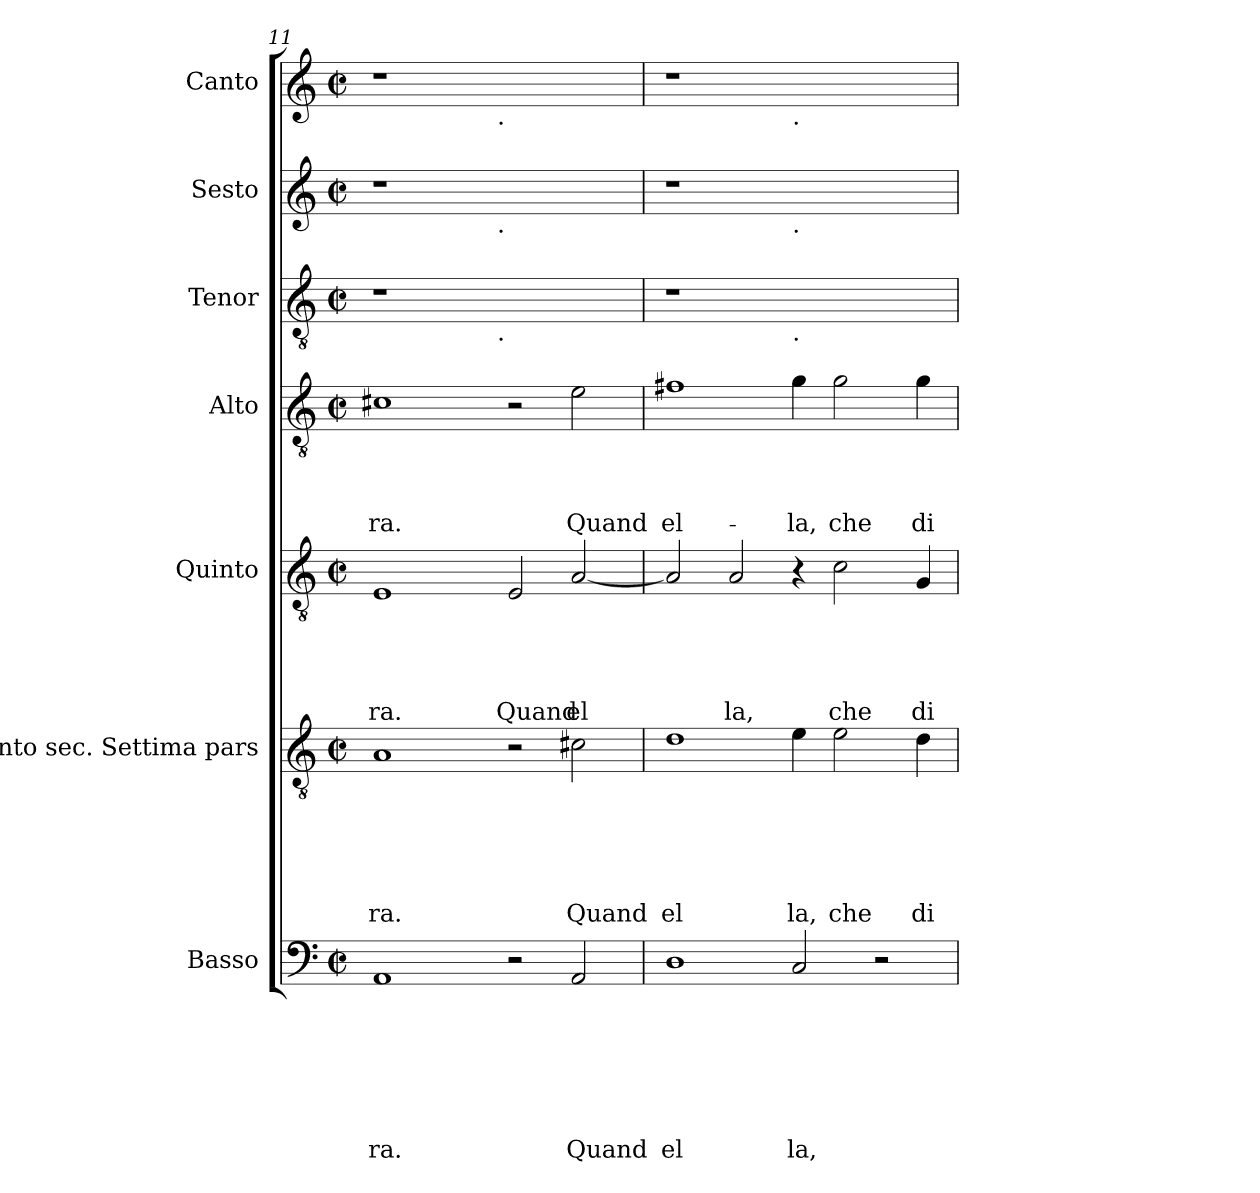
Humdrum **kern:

**kern	**text	**text	**text	**text	**text	**text	**text	**kern	**text	**text	**text	**text	**text	**text	**kern	**text	**text	**text	**text	**text	**kern	**text	**text	**text	**text	**kern	**kern	**kern
*part7	*part7	*part7	*part7	*part7	*part7	*part7	*part7	*part6	*part6	*part6	*part6	*part6	*part6	*part6	*part5	*part5	*part5	*part5	*part5	*part5	*part4	*part4	*part4	*part4	*part4	*part3	*part2	*part1
*staff7	*staff7	*staff7	*staff7	*staff7	*staff7	*staff7	*staff7	*staff6	*staff6	*staff6	*staff6	*staff6	*staff6	*staff6	*staff5	*staff5	*staff5	*staff5	*staff5	*staff5	*staff4	*staff4	*staff4	*staff4	*staff4	*staff3	*staff2	*staff1
*I"Basso	*	*	*	*	*	*	*	*I"Canto sec. Settima pars	*	*	*	*	*	*	*I"Quinto	*	*	*	*	*	*I"Alto	*	*	*	*	*I"Tenor	*I"Sesto	*I"Canto
*	*	*	*	*	*	*	*	*	*	*	*	*	*	*	*I'Quinto	*	*	*	*	*	*I'Alto	*	*	*	*	*I'Tenor	*I'Sesto	*I'Canto
*clefF4	*	*	*	*	*	*	*	*clefGv2	*	*	*	*	*	*	*clefGv2	*	*	*	*	*	*clefGv2	*	*	*	*	*clefGv2	*clefG2	*clefG2
*k[]	*	*	*	*	*	*	*	*k[]	*	*	*	*	*	*	*k[]	*	*	*	*	*	*k[]	*	*	*	*	*k[]	*k[]	*k[]
*C:	*	*	*	*	*	*	*	*C:	*	*	*	*	*	*	*C:	*	*	*	*	*	*C:	*	*	*	*	*C:	*C:	*C:
*M2/2	*	*	*	*	*	*	*	*M2/2	*	*	*	*	*	*	*M2/2	*	*	*	*	*	*M2/2	*	*	*	*	*M2/2	*M2/2	*M2/2
*met(c|)	*	*	*	*	*	*	*	*met(c|)	*	*	*	*	*	*	*met(c|)	*	*	*	*	*	*met(c|)	*	*	*	*	*met(c|)	*met(c|)	*met(c|)
=11	=11	=11	=11	=11	=11	=11	=11	=11	=11	=11	=11	=11	=11	=11	=11	=11	=11	=11	=11	=11	=11	=11	=11	=11	=11	=11	=11	=11
!	!	!	!	!	!	!	!LO:LY:b	!	!	!	!	!	!	!LO:LY:b	!	!	!	!	!	!LO:LY:b	!	!	!	!	!LO:LY:b	!	!	!
*	*	*	*	*	*	*	*	*	*	*	*	*	*	*	*	*	*	*	*	*	*	*	*	*	*	*^	*^	*^
1AA	.	.	.	.	.	.	ra.	1A	.	.	.	.	.	ra.	1E	.	.	.	.	ra.	1c#X	.	.	.	-ra.	1r	2ryy	1r	2ryy	1r	2ryy
.	.	.	.	.	.	.	.	.	.	.	.	.	.	.	.	.	.	.	.	.	.	.	.	.	.	.	4...ryy	.	4...ryy	.	4...ryy
!	!	!	!	!	!	!	!	!	!	!	!	!	!	!	!	!	!	!	!	!	!	!	!	!	!	!	!	!	!	!	!LO:TX:b:t=.
!	!	!	!	!	!	!	!	!	!	!	!	!	!	!	!	!	!	!	!	!	!	!	!	!	!	!	!	!	!LO:TX:b:t=.	!	!
!	!	!	!	!	!	!	!	!	!	!	!	!	!	!	!	!	!	!	!	!	!	!	!	!	!	!	!LO:TX:b:t=.	!	!	!	!
.	.	.	.	.	.	.	.	.	.	.	.	.	.	.	.	.	.	.	.	.	.	.	.	.	.	.	1ryy	.	1ryy	.	1ryy
!	!	!	!	!	!	!	!	!	!	!	!	!	!	!	!	!	!	!	!	!LO:LY:b	!	!	!	!	!	!	!	!	!	!	!
2r	.	.	.	.	.	.	.	2r	.	.	.	.	.	.	2E/	.	.	.	.	Quand	2r	.	.	.	.	1ryy	.	1ryy	.	1ryy	.
!	!	!	!	!	!	!	!LO:LY:b	!	!	!	!	!	!	!LO:LY:b	!	!	!	!	!	!LO:LY:b	!	!	!	!	!LO:LY:b	!	!	!	!	!	!
2AA/	.	.	.	.	.	.	Quand	2c#X\	.	.	.	.	.	Quand	[<2A/	.	.	.	.	el	2e\	.	.	.	Quand	.	.	.	.	.	.
.	.	.	.	.	.	.	.	.	.	.	.	.	.	.	.	.	.	.	.	.	.	.	.	.	.	.	32ryy	.	32ryy	.	32ryy
=12	=12	=12	=12	=12	=12	=12	=12	=12	=12	=12	=12	=12	=12	=12	=12	=12	=12	=12	=12	=12	=12	=12	=12	=12	=12	=12	=12	=12	=12	=12	=12
!	!	!	!	!	!	!	!LO:LY:b	!	!	!	!	!	!	!LO:LY:b	!	!	!	!	!	!	!	!	!	!	!LO:LY:b	!	!	!	!	!	!
*	*	*	*	*	*	*	*	*	*	*	*	*	*	*	*	*	*	*	*	*	*	*	*	*	*	*v	*v	*	*	*v	*v
*	*	*	*	*	*	*	*	*	*	*	*	*	*	*	*	*	*	*	*	*	*	*	*	*	*	*	*v	*v	*
1D	.	.	.	.	.	.	el	1d	.	.	.	.	.	el	2A/]	.	.	.	.	.	1f#X	.	.	.	el-	1r	1r	1r
!	!	!	!	!	!	!	!	!	!	!	!	!	!	!	!	!	!	!	!	!LO:LY:b	!	!	!	!	!	!	!	!
.	.	.	.	.	.	.	.	.	.	.	.	.	.	.	2A/	.	.	.	.	la,	.	.	.	.	.	.	.	.
!	!	!	!	!	!	!	!	!	!	!	!	!	!	!	!	!	!	!	!	!	!	!	!	!	!	!	!	!LO:TX:b:t=.
!	!	!	!	!	!	!	!	!	!	!	!	!	!	!	!	!	!	!	!	!	!	!	!	!	!	!	!LO:TX:b:t=.	!
!	!	!	!	!	!	!	!	!	!	!	!	!	!	!	!	!	!	!	!	!	!	!	!	!	!	!LO:TX:b:t=.	!	!
!	!	!	!	!	!	!	!LO:LY:b	!	!	!	!	!	!	!LO:LY:b	!	!	!	!	!	!	!	!	!	!	!LO:LY:b	!	!	!
2C/	.	.	.	.	.	.	la,	4e\	.	.	.	.	.	la,	4r	.	.	.	.	.	4g\	.	.	.	-la,	1ryy	1ryy	1ryy
!	!	!	!	!	!	!	!	!	!	!	!	!	!	!LO:LY:b	!	!	!	!	!	!LO:LY:b	!	!	!	!	!LO:LY:b	!	!	!
.	.	.	.	.	.	.	.	2e\	.	.	.	.	.	che	2c\	.	.	.	.	che	2g\	.	.	.	che	.	.	.
2r	.	.	.	.	.	.	.	.	.	.	.	.	.	.	.	.	.	.	.	.	.	.	.	.	.	.	.	.
!	!	!	!	!	!	!	!	!	!	!	!	!	!	!LO:LY:b	!	!	!	!	!	!LO:LY:b	!	!	!	!	!LO:LY:b	!	!	!
.	.	.	.	.	.	.	.	4d\	.	.	.	.	.	di	4G/	.	.	.	.	di	4g\	.	.	.	di	.	.	.
=	=	=	=	=	=	=	=	=	=	=	=	=	=	=	=	=	=	=	=	=	=	=	=	=	=	=	=	=
*-	*-	*-	*-	*-	*-	*-	*-	*-	*-	*-	*-	*-	*-	*-	*-	*-	*-	*-	*-	*-	*-	*-	*-	*-	*-	*-	*-	*-
